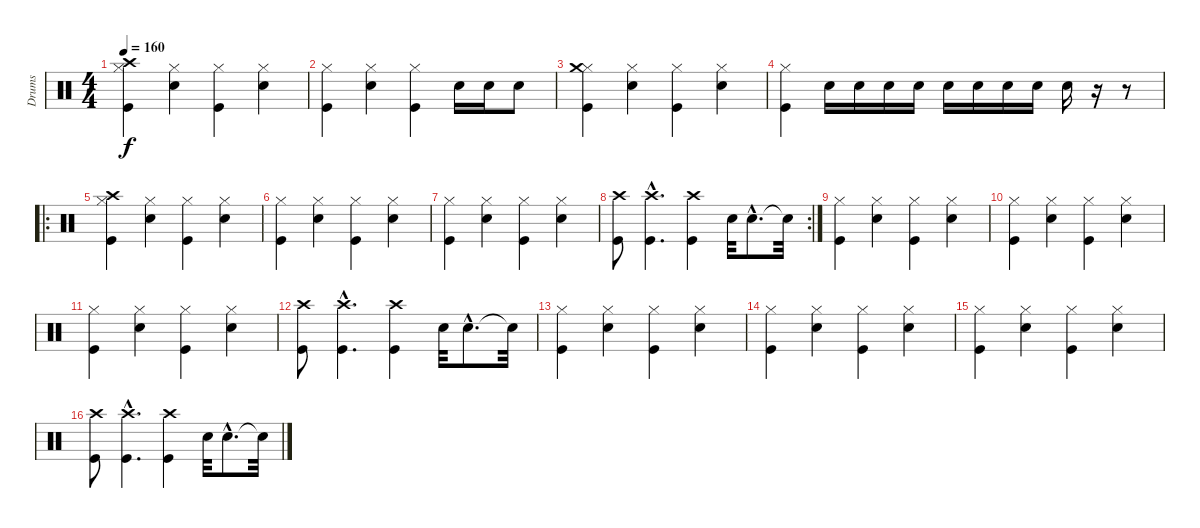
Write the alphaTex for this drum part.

\track ("Drums" "Drums") {instrument percussion}
\staff {score}
\articulation defaults
\ts (4 4)
\tempo 160
\clef neutral
\ks c
("Hi-Hat (closed)" "Kick (hit)" "Crash high (hit)").4{dy f} ("Hi-Hat (closed)" "Snare (hit) 2").4 ("Hi-Hat (closed)" "Kick (hit)").4 ("Hi-Hat (closed)" "Snare (hit) 2").4 |
("Hi-Hat (closed)" "Kick (hit)").4 ("Hi-Hat (closed)" "Snare (hit) 2").4 ("Hi-Hat (closed)" "Kick (hit)").4 "Snare (hit) 2".16 "Snare (hit) 2".16 "Snare (hit) 2".8 |
("Hi-Hat (closed)" "Kick (hit)" "Crash medium (hit)").4 ("Hi-Hat (closed)" "Snare (hit) 2").4 ("Hi-Hat (closed)" "Kick (hit)").4 ("Hi-Hat (closed)" "Snare (hit) 2").4 |
("Hi-Hat (closed)" "Kick (hit)").4 "Snare (hit) 2".16 "Snare (hit) 2".16 "Snare (hit) 2".16 "Snare (hit) 2".16 "Snare (hit) 2".16 "Snare (hit) 2".16 "Snare (hit) 2".16 "Snare (hit) 2".16 "Snare (hit) 2".16 r.16 r.8 |
\ro
("Hi-Hat (closed)" "Kick (hit)" "Crash high (hit)").4 ("Hi-Hat (closed)" "Snare (hit) 2").4 ("Hi-Hat (closed)" "Kick (hit)").4 ("Hi-Hat (closed)" "Snare (hit) 2").4 |
("Hi-Hat (closed)" "Kick (hit)").4 ("Hi-Hat (closed)" "Snare (hit) 2").4 ("Hi-Hat (closed)" "Kick (hit)").4 ("Hi-Hat (closed)" "Snare (hit) 2").4 |
("Hi-Hat (closed)" "Kick (hit)").4 ("Hi-Hat (closed)" "Snare (hit) 2").4 ("Hi-Hat (closed)" "Kick (hit)").4 ("Hi-Hat (closed)" "Snare (hit) 2").4 |
\rc 2
("Crash high (hit)" "Kick (hit)").8 ("Crash high (hit)"{hac} "Kick (hit)"{hac}).4{d} ("Crash high (hit)" "Kick (hit)").4 "Snare (hit) 2".32 "Snare (hit) 2"{hac}.8{d} "Snare (hit)"{t}.32 |
("Hi-Hat (closed)" "Kick (hit)").4 ("Hi-Hat (closed)" "Snare (hit) 2").4 ("Hi-Hat (closed)" "Kick (hit)").4 ("Hi-Hat (closed)" "Snare (hit) 2").4 |
("Hi-Hat (closed)" "Kick (hit)").4 ("Hi-Hat (closed)" "Snare (hit) 2").4 ("Hi-Hat (closed)" "Kick (hit)").4 ("Hi-Hat (closed)" "Snare (hit) 2").4 |
("Hi-Hat (closed)" "Kick (hit)").4 ("Hi-Hat (closed)" "Snare (hit) 2").4 ("Hi-Hat (closed)" "Kick (hit)").4 ("Hi-Hat (closed)" "Snare (hit) 2").4 |
("Crash high (hit)" "Kick (hit)").8 ("Crash high (hit)"{hac} "Kick (hit)"{hac}).4{d} ("Crash high (hit)" "Kick (hit)").4 "Snare (hit) 2".32 "Snare (hit) 2"{hac}.8{d} "Snare (hit)"{t}.32 |
("Hi-Hat (closed)" "Kick (hit)").4 ("Hi-Hat (closed)" "Snare (hit) 2").4 ("Hi-Hat (closed)" "Kick (hit)").4 ("Hi-Hat (closed)" "Snare (hit) 2").4 |
("Hi-Hat (closed)" "Kick (hit)").4 ("Hi-Hat (closed)" "Snare (hit) 2").4 ("Hi-Hat (closed)" "Kick (hit)").4 ("Hi-Hat (closed)" "Snare (hit) 2").4 |
("Hi-Hat (closed)" "Kick (hit)").4 ("Hi-Hat (closed)" "Snare (hit) 2").4 ("Hi-Hat (closed)" "Kick (hit)").4 ("Hi-Hat (closed)" "Snare (hit) 2").4 |
("Crash high (hit)" "Kick (hit)").8 ("Crash high (hit)"{hac} "Kick (hit)"{hac}).4{d} ("Crash high (hit)" "Kick (hit)").4 "Snare (hit) 2".32 "Snare (hit) 2"{hac}.8{d} "Snare (hit)"{t}.32
